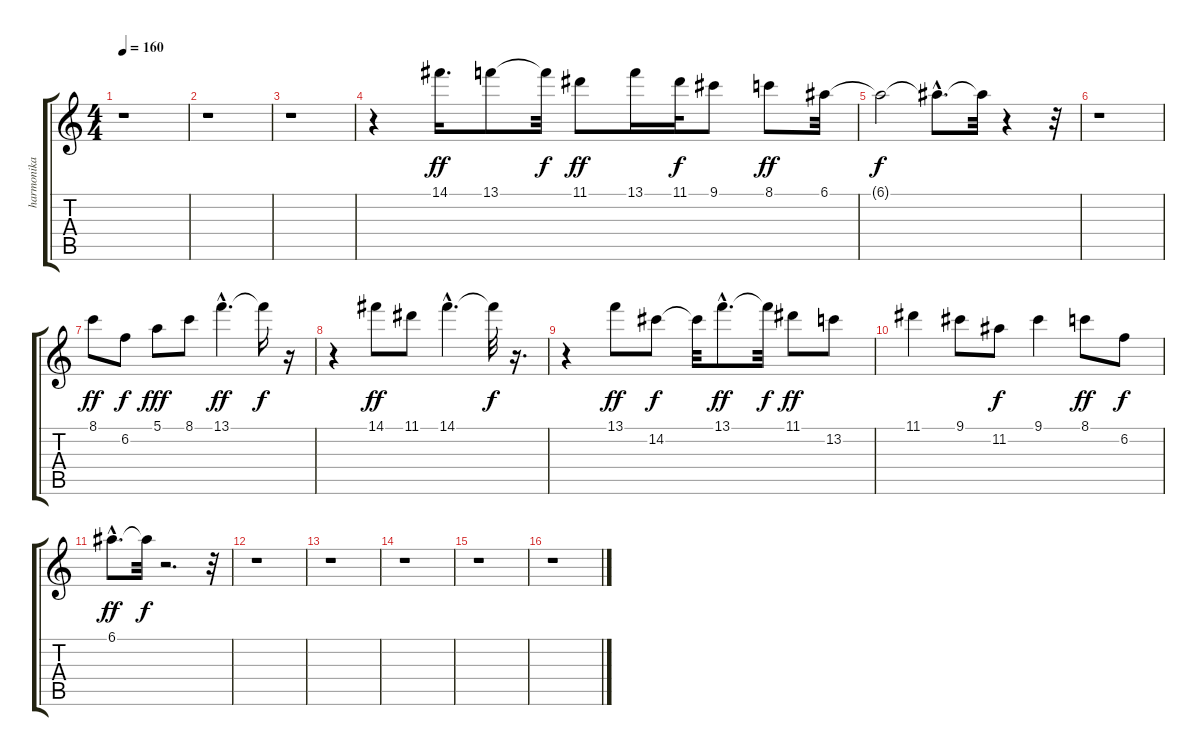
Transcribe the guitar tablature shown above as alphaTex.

\track ("harmonika" "harmonika") {instrument acousticguitarnylon}
\staff {score tabs}
\tuning (E4 B3 G3 D3 A2 E2) {hide}
\ts (4 4)
\tempo 160
\clef g2
\ks c
r.1{dy f} |
r.1 |
r.1 |
r.4 14.1.16{d dy ff} 13.1.8 13.1{t}.32{dy f} 11.1.8{dy ff} 13.1.16 11.1.32{dy f} 9.1.8 8.1.8{dy ff} 6.1.32 |
6.1{t}.2{dy f} 6.1{hac t}.8{d} 6.1{t}.32 r.4 r.32 |
r.1 |
8.1.8{dy ff} 6.2.8{dy f} 5.1.8{dy fff} 8.1.8 13.1{hac}.4{d dy ff} 13.1{t}.16{dy f} r.16 |
r.4 14.1.8{dy ff} 11.1.8 14.1{hac}.4{d} 14.1{t}.32{dy f} r.16{d} |
r.4 13.1.8{dy ff} 14.2.8{dy f} 14.2{t}.32 13.1{hac}.8{d dy ff} 13.1{t}.32{dy f} 11.1.8{dy ff} 13.2.8 |
11.1.4 9.1.8 11.2.8{dy f} 9.1.4 8.1.8{dy ff} 6.2.8{dy f} |
6.1{hac}.8{d dy ff} 6.1{t}.32{dy f} r.2{d} r.32 |
r.1 |
r.1 |
r.1 |
r.1 |
r.1
